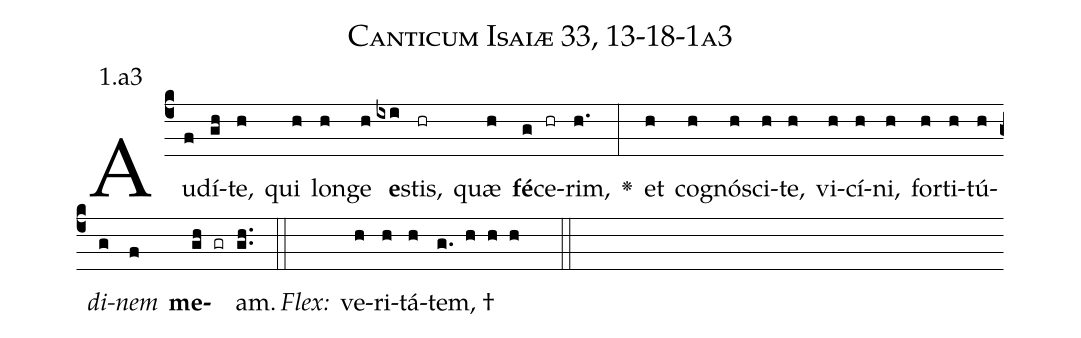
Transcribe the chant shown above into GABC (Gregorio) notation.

name: Canticum Isaiæ 33, 13-18-1a3;
annotation: 1.a3;
%%
(c4)Au(f)dí(gh)te,(h) qui(h) lon(h)ge(h) <b>e</b>(ixi)stis,(hr) quæ(h) <b>fé</b>(g)ce(hr)rim,(h.) <v>\greheightstar</v>(:) et(h) co(h)gnó(h)sci(h)te,(h) vi(h)cí(h)ni,(h) for(h)ti(h)tú(h)<i>di</i>(g)<i>nem</i>(f) <b>me</b>(gh gr)am.(gh..) (::)
<i>Flex:</i>()  ve(h)ri(h)tá(h)tem, †(g. h h h  ::)

%E(h) u(h) o(g) u(f) a(gh) e.(gh..) (::)
